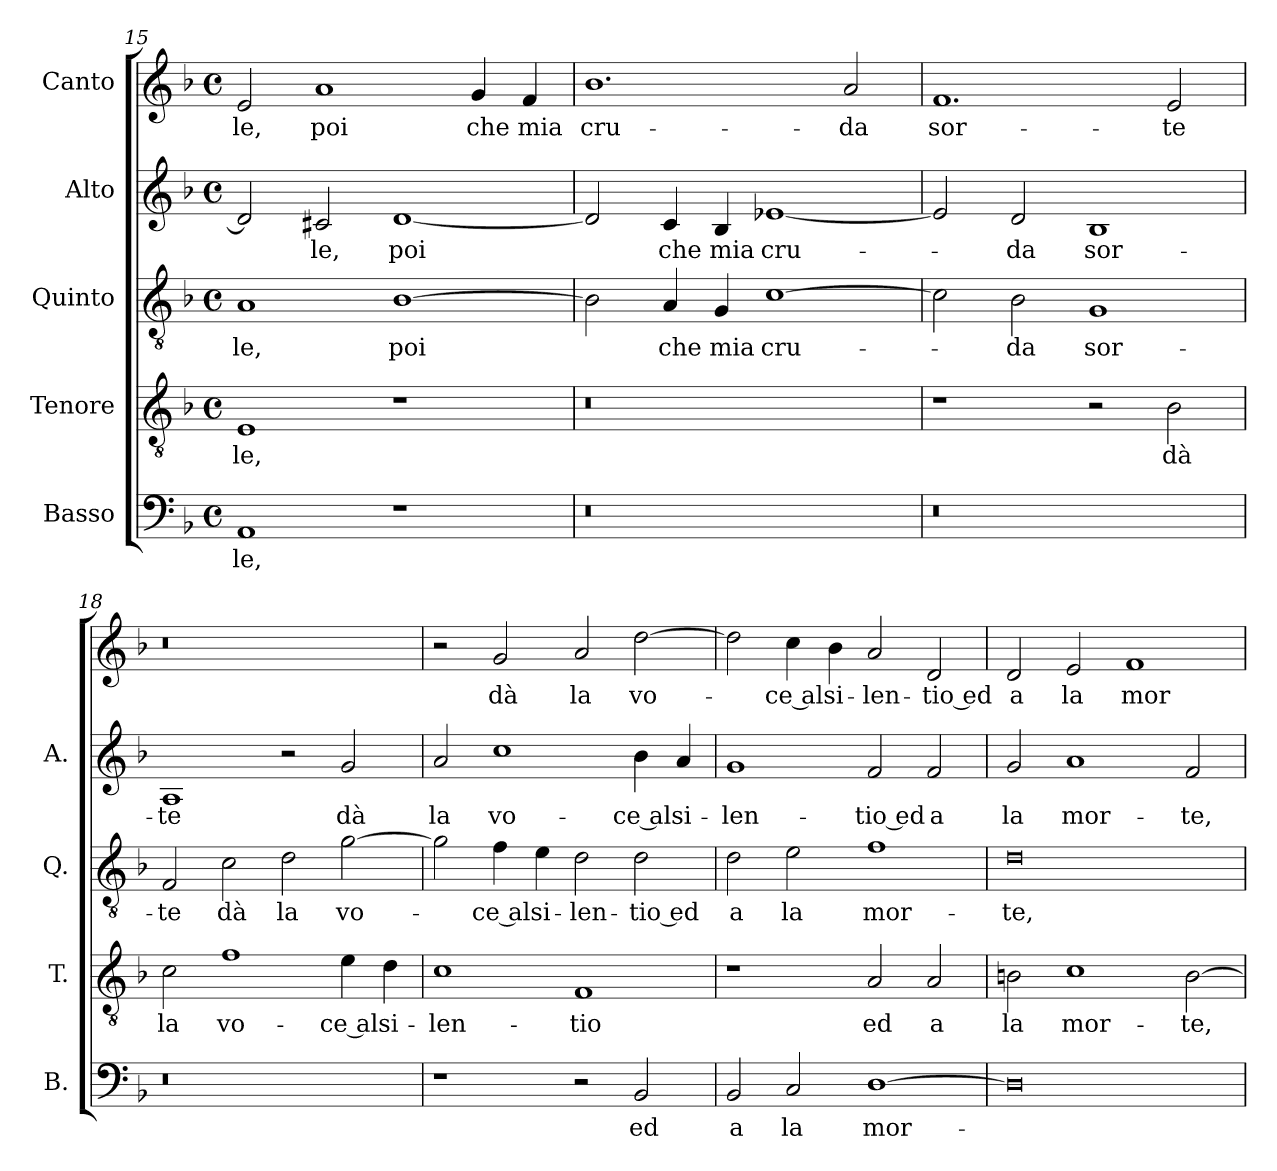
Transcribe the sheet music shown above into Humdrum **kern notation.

**kern	**text	**kern	**text	**kern	**text	**kern	**text	**kern	**text
*part5	*part5	*part4	*part4	*part3	*part3	*part2	*part2	*part1	*part1
*staff5	*staff5	*staff4	*staff4	*staff3	*staff3	*staff2	*staff2	*staff1	*staff1
*I"Basso	*	*I"Tenore	*	*I"Quinto	*	*I"Alto	*	*I"Canto	*
*I'B.	*	*I'T.	*	*I'Q.	*	*I'A.	*	*	*
*clefF4	*	*clefGv2	*	*clefGv2	*	*clefG2	*	*clefG2	*
*k[b-]	*	*k[b-]	*	*k[b-]	*	*k[b-]	*	*k[b-]	*
*F:	*	*F:	*	*F:	*	*F:	*	*F:	*
*M4/4	*	*M4/4	*	*M4/4	*	*M4/4	*	*M4/4	*
*met(c)	*	*met(c)	*	*met(c)	*	*met(c)	*	*met(c)	*
=15	=15	=15	=15	=15	=15	=15	=15	=15	=15
1AA/	-le,	1E/	-le,	1A/	-le,	2d/]	.	2e/	-le,
.	.	.	.	.	.	2c#X/	-le,	1a/	poi
1r	.	1r	.	[1B-\	poi	[1d/	poi	.	.
.	.	.	.	.	.	.	.	4g/	che
.	.	.	.	.	.	.	.	4f/	mia
=16	=16	=16	=16	=16	=16	=16	=16	=16	=16
!LO:N:vis=0	!	!LO:N:vis=0	!	!	!	!	!	!	!
1r	.	1r	.	2B-\]	.	2d/]	.	1.b-\	cru-
.	.	.	.	4A/	che	4c/	che	.	.
.	.	.	.	4G/	mia	4B-/	mia	.	.
1ryy	.	1ryy	.	[1c\	cru-	[1e-X/	cru-	.	.
.	.	.	.	.	.	.	.	2a/	-da
=17	=17	=17	=17	=17	=17	=17	=17	=17	=17
!LO:N:vis=0	!	!	!	!	!	!	!	!	!
1r	.	1r	.	2c\]	.	2e-/]	.	1.f/	sor-
.	.	.	.	2B-\	-da	2d/	-da	.	.
1ryy	.	2r	.	1G/	sor-	1B-/	sor-	.	.
.	.	2B-\	dà	.	.	.	.	2e/	-te
=18	=18	=18	=18	=18	=18	=18	=18	=18	=18
!LO:N:vis=0	!	!	!	!	!	!	!	!LO:N:vis=0	!
1r	.	2c\	la	2F/	-te	1A/	-te	1r	.
.	.	1f\	vo-	2c\	dà	.	.	.	.
1ryy	.	.	.	2d\	la	2r	.	1ryy	.
.	.	4e\	-ce al	[2g\	vo-	2g/	dà	.	.
.	.	4d\	si-	.	.	.	.	.	.
=19	=19	=19	=19	=19	=19	=19	=19	=19	=19
1r	.	1c\	-len-	2g\]	.	2a/	la	2r	.
.	.	.	.	4f\	-ce al	1cc\	vo-	2g/	dà
.	.	.	.	4e\	si-	.	.	.	.
2r	.	1F/	-tio	2d\	-len-	.	.	2a/	la
2BB-/	ed	.	.	2d\	-tio ed	4b-\	-ce al	[2dd\	vo-
.	.	.	.	.	.	4a/	si-	.	.
=20	=20	=20	=20	=20	=20	=20	=20	=20	=20
2BB-/	a	1r	.	2d\	a	1g/	-len-	2dd\]	.
2C/	la	.	.	2e\	la	.	.	4cc\	-ce al
.	.	.	.	.	.	.	.	4b-\	si-
[1D\	mor-	2A/	ed	1f\	mor-	2f/	-tio ed	2a/	-len-
.	.	2A/	a	.	.	2f/	a	2d/	-tio ed
=21	=21	=21	=21	=21	=21	=21	=21	=21	=21
0D\]	.	2Bn\	la	0d\	-te,	2g/	la	2d/	a
.	.	1c\	mor-	.	.	1a/	mor-	2e/	la
.	.	.	.	.	.	.	.	1f/	mor-
.	.	[2B\	-te,	.	.	2f/	-te,	.	.
=	=	=	=	=	=	=	=	=	=
*-	*-	*-	*-	*-	*-	*-	*-	*-	*-
